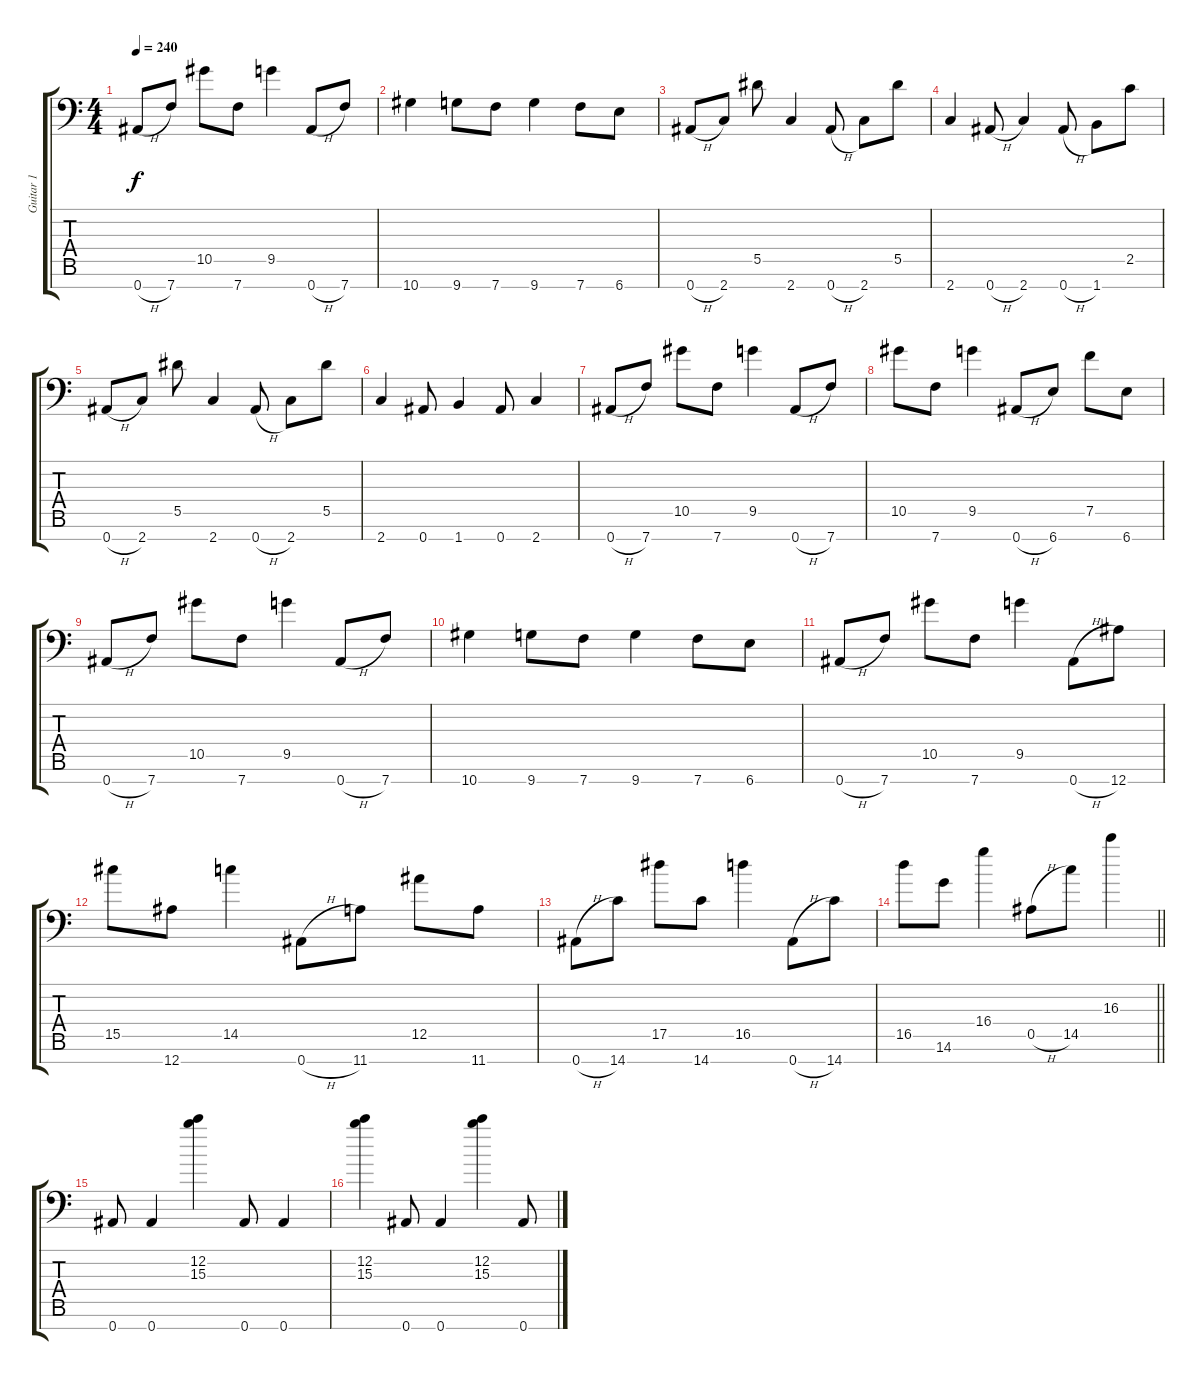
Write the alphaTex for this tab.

\track ("Guitar 1" "Guitar 1") {instrument distortionguitar}
\staff {score tabs}
\tuning (F4 C4 Ab3 Eb3 Bb2 F2 Bb1) {hide}
\ts (4 4)
\tempo 240
\clef f4
\ks c
0.7{h}.8{dy f} 7.7.8 10.5.8 7.7.8 9.5.4 0.7{h}.8 7.7.8 |
10.7.4 9.7.8 7.7.8 9.7.4 7.7.8 6.7.8 |
0.7{h}.8 2.7.8 5.5.8 2.7.4 0.7{h}.8 2.7.8 5.5.8 |
2.7.4 0.7{h}.8 2.7.4 0.7{h}.8 1.7.8 2.5.8 |
0.7{h}.8 2.7.8 5.5.8 2.7.4 0.7{h}.8 2.7.8 5.5.8 |
2.7.4 0.7.8 1.7.4 0.7.8 2.7.4 |
0.7{h}.8 7.7.8 10.5.8 7.7.8 9.5.4 0.7{h}.8 7.7.8 |
10.5.8 7.7.8 9.5.4 0.7{h}.8 6.7.8 7.5.8 6.7.8 |
0.7{h}.8 7.7.8 10.5.8 7.7.8 9.5.4 0.7{h}.8 7.7.8 |
10.7.4 9.7.8 7.7.8 9.7.4 7.7.8 6.7.8 |
0.7{h}.8 7.7.8 10.5.8 7.7.8 9.5.4 0.7{h}.8 12.7.8 |
15.5.8 12.7.8 14.5.4 0.7{h}.8 11.7.8 12.5.8 11.7.8 |
0.7{h}.8 14.7.8 17.5.8 14.7.8 16.5.4 0.7{h}.8 14.7.8 |
\barLineRight lightlight
16.5.8 14.6.8 16.4.4 0.5{h}.8 14.5.8 16.3.4 |
0.7.8 0.7.4 (12.2 15.3).4 0.7.8 0.7.4 |
(12.2 15.3).4 0.7.8 0.7.4 (12.2 15.3).4 0.7.8
